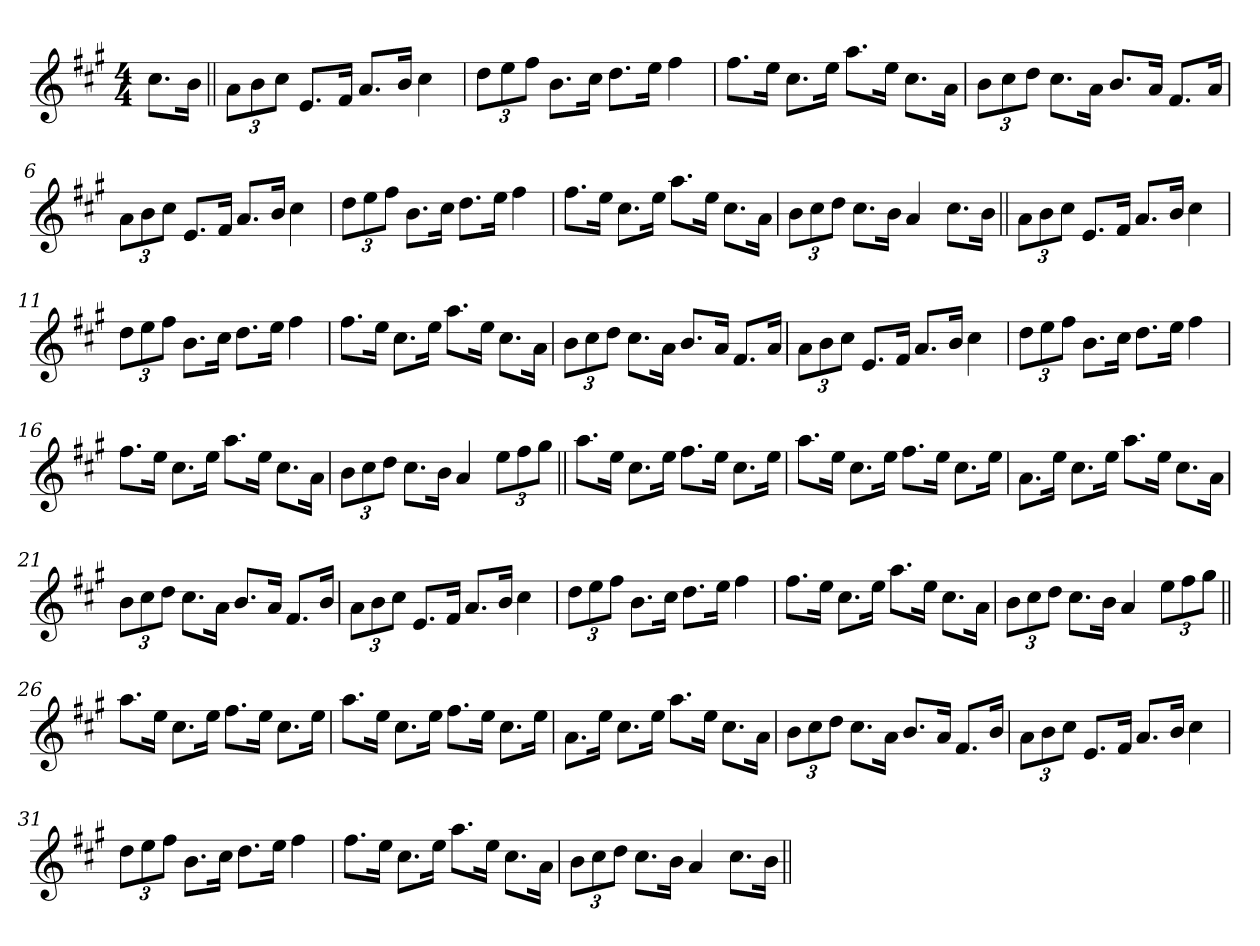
**kern
*part1
*staff1
*clefG2
*k[f#c#g#]
*A:
*M4/4
=1
8.cc#\L
16b\Jk
=2||
12a\L
12b\
12cc#\J
8.e/L
16f#/Jk
8.a/L
16b/Jk
4cc#\
=3
12dd\L
12ee\
12ff#\J
8.b\L
16cc#\Jk
8.dd\L
16ee\Jk
4ff#\
=4
8.ff#\L
16ee\Jk
8.cc#\L
16ee\Jk
8.aa\L
16ee\Jk
8.cc#\L
16a\Jk
=5
12b\L
12cc#\
12dd\J
8.cc#\L
16a\Jk
8.b/L
16a/Jk
8.f#/L
16a/Jk
!!LO:LB:g=z
=6
12a\L
12b\
12cc#\J
8.e/L
16f#/Jk
8.a/L
16b/Jk
4cc#\
=7
12dd\L
12ee\
12ff#\J
8.b\L
16cc#\Jk
8.dd\L
16ee\Jk
4ff#\
=8
8.ff#\L
16ee\Jk
8.cc#\L
16ee\Jk
8.aa\L
16ee\Jk
8.cc#\L
16a\Jk
=9
12b\L
12cc#\
12dd\J
8.cc#\L
16b\Jk
4a/
8.cc#\L
16b\Jk
!!LO:LB:g=z
=10||
12a\L
12b\
12cc#\J
8.e/L
16f#/Jk
8.a/L
16b/Jk
4cc#\
=11
12dd\L
12ee\
12ff#\J
8.b\L
16cc#\Jk
8.dd\L
16ee\Jk
4ff#\
=12
8.ff#\L
16ee\Jk
8.cc#\L
16ee\Jk
8.aa\L
16ee\Jk
8.cc#\L
16a\Jk
=13
12b\L
12cc#\
12dd\J
8.cc#\L
16a\Jk
8.b/L
16a/Jk
8.f#/L
16a/Jk
!!LO:LB:g=z
=14
12a\L
12b\
12cc#\J
8.e/L
16f#/Jk
8.a/L
16b/Jk
4cc#\
=15
12dd\L
12ee\
12ff#\J
8.b\L
16cc#\Jk
8.dd\L
16ee\Jk
4ff#\
=16
8.ff#\L
16ee\Jk
8.cc#\L
16ee\Jk
8.aa\L
16ee\Jk
8.cc#\L
16a\Jk
=17
12b\L
12cc#\
12dd\J
8.cc#\L
16b\Jk
4a/
12ee\L
12ff#\
12gg#\J
!!LO:LB:g=z
=18||
8.aa\L
16ee\Jk
8.cc#\L
16ee\Jk
8.ff#\L
16ee\Jk
8.cc#\L
16ee\Jk
=19
8.aa\L
16ee\Jk
8.cc#\L
16ee\Jk
8.ff#\L
16ee\Jk
8.cc#\L
16ee\Jk
=20
8.a\L
16ee\Jk
8.cc#\L
16ee\Jk
8.aa\L
16ee\Jk
8.cc#\L
16a\Jk
=21
12b\L
12cc#\
12dd\J
8.cc#\L
16a\Jk
8.b/L
16a/Jk
8.f#/L
16b/Jk
!!LO:LB:g=z
=22
12a\L
12b\
12cc#\J
8.e/L
16f#/Jk
8.a/L
16b/Jk
4cc#\
=23
12dd\L
12ee\
12ff#\J
8.b\L
16cc#\Jk
8.dd\L
16ee\Jk
4ff#\
=24
8.ff#\L
16ee\Jk
8.cc#\L
16ee\Jk
8.aa\L
16ee\Jk
8.cc#\L
16a\Jk
=25
12b\L
12cc#\
12dd\J
8.cc#\L
16b\Jk
4a/
12ee\L
12ff#\
12gg#\J
!!LO:LB:g=z
=26||
8.aa\L
16ee\Jk
8.cc#\L
16ee\Jk
8.ff#\L
16ee\Jk
8.cc#\L
16ee\Jk
=27
8.aa\L
16ee\Jk
8.cc#\L
16ee\Jk
8.ff#\L
16ee\Jk
8.cc#\L
16ee\Jk
=28
8.a\L
16ee\Jk
8.cc#\L
16ee\Jk
8.aa\L
16ee\Jk
8.cc#\L
16a\Jk
=29
12b\L
12cc#\
12dd\J
8.cc#\L
16a\Jk
8.b/L
16a/Jk
8.f#/L
16b/Jk
!!LO:LB:g=z
=30
12a\L
12b\
12cc#\J
8.e/L
16f#/Jk
8.a/L
16b/Jk
4cc#\
=31
12dd\L
12ee\
12ff#\J
8.b\L
16cc#\Jk
8.dd\L
16ee\Jk
4ff#\
=32
8.ff#\L
16ee\Jk
8.cc#\L
16ee\Jk
8.aa\L
16ee\Jk
8.cc#\L
16a\Jk
=33
12b\L
12cc#\
12dd\J
8.cc#\L
16b\Jk
4a/
8.cc#\L
16b\Jk
=||
*-
